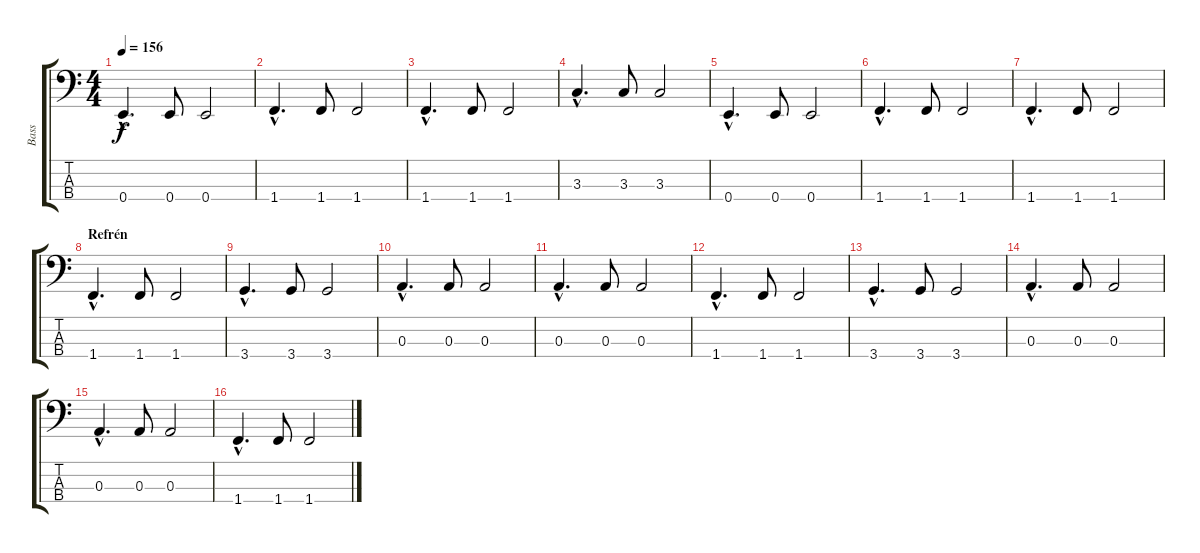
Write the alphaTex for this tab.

\track ("Bass" "Bass") {instrument electricbassfinger}
\staff {score tabs}
\tuning (G2 D2 A1 E1) {hide}
\ts (4 4)
\tempo 156
\clef f4
\ks c
0.4{hac}.4{d dy f} 0.4.8 0.4.2 |
1.4{hac}.4{d} 1.4.8 1.4.2 |
1.4{hac}.4{d} 1.4.8 1.4.2 |
3.3{hac}.4{d} 3.3.8 3.3.2 |
0.4{hac}.4{d} 0.4.8 0.4.2 |
1.4{hac}.4{d} 1.4.8 1.4.2 |
1.4{hac}.4{d} 1.4.8 1.4.2 |
\section ("" "Refrén")
1.4{hac}.4{d} 1.4.8 1.4.2 |
3.4{hac}.4{d} 3.4.8 3.4.2 |
0.3{hac}.4{d} 0.3.8 0.3.2 |
0.3{hac}.4{d} 0.3.8 0.3.2 |
1.4{hac}.4{d} 1.4.8 1.4.2 |
3.4{hac}.4{d} 3.4.8 3.4.2 |
0.3{hac}.4{d} 0.3.8 0.3.2 |
0.3{hac}.4{d} 0.3.8 0.3.2 |
1.4{hac}.4{d} 1.4.8 1.4.2
